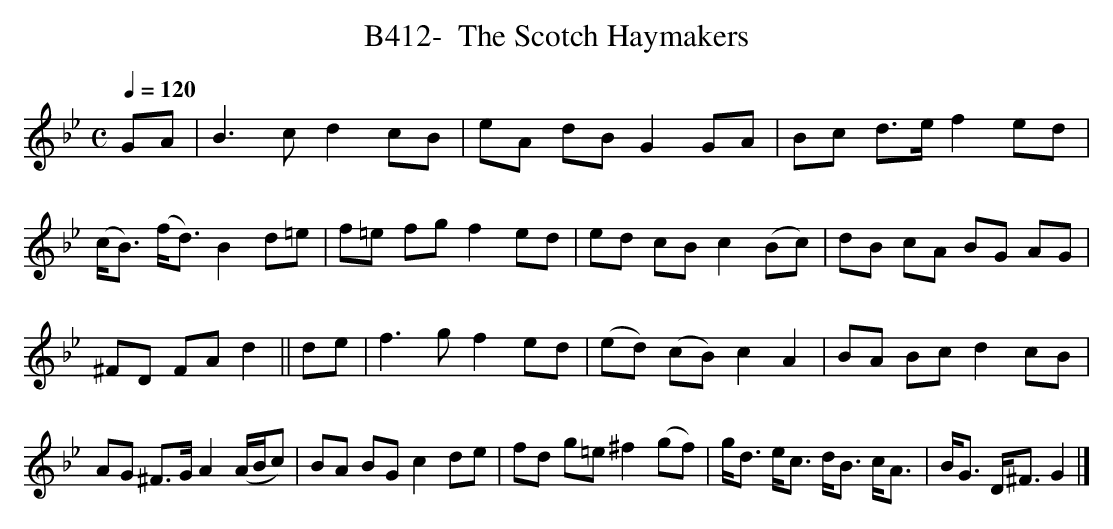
X:1
T:B412-  The Scotch Haymakers
Q:1/4=120
L:1/4
M:C
K:Gm
G/A/|B3/2c/dc/B/|e/A/ d/B/GG/A/|B/c/ d3/4e/4fe/d/|\
(c/4B3/4) (f/4d3/4)Bd/=e/|f/=e/ f/g/fe/d/|e/d/ c/B/c(B/c/)|\
d/B/ c/A/ B/G/ A/G/|^F/D/ F/A/d||d/e/|f3/2g/fe/d/|\
(e/d/) (c/B/) cA|B/A/ B/c/dc/B/|A/G/ ^F3/4G/4A(A/4B/4c/)|\
B/A/ B/G/cd/e/|f/d/ g/=e/^f(g/f/)|\
g/4d3/4 e/4c3/4 d/4B3/4 c/4A3/4| B/4G3/4 D/4^F3/4G|]
